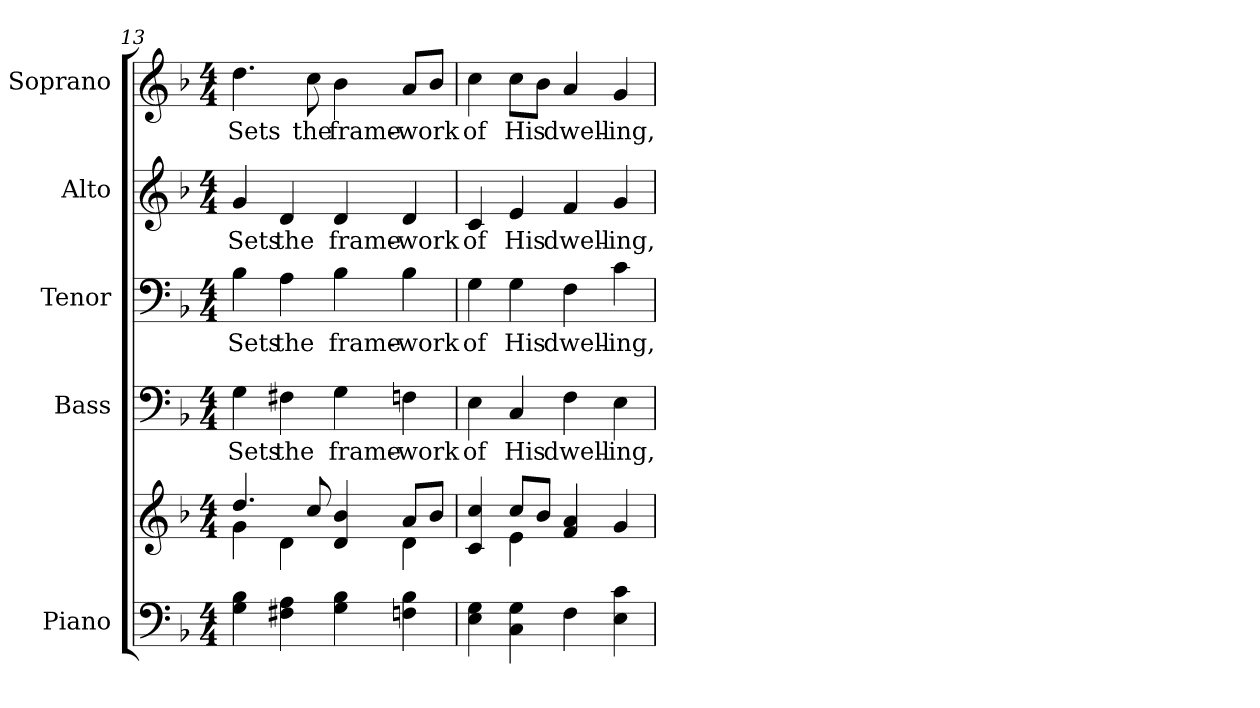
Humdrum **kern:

**kern	**kern	**kern	**text	**kern	**text	**kern	**text	**kern	**text
*part5	*part5	*part4	*part4	*part3	*part3	*part2	*part2	*part1	*part1
*staff6	*staff5	*staff4	*staff4	*staff3	*staff3	*staff2	*staff2	*staff1	*staff1
*I"Piano	*	*I"Bass	*	*I"Tenor	*	*I"Alto	*	*I"Soprano	*
*I'Pno.	*	*I'B.	*	*I'T.	*	*I'A.	*	*I'S.	*
!!LO:PB:g=z
*clefF4	*clefG2	*clefF4	*	*clefF4	*	*clefG2	*	*clefG2	*
*k[b-]	*k[b-]	*k[b-]	*	*k[b-]	*	*k[b-]	*	*k[b-]	*
*F:	*F:	*F:	*	*F:	*	*F:	*	*F:	*
*M4/4	*M4/4	*M4/4	*	*M4/4	*	*M4/4	*	*M4/4	*
=13	=13	=13	=13	=13	=13	=13	=13	=13	=13
*	*^	*	*	*	*	*	*	*	*
!	!	!	!	!LO:LY:b:color=#000000	!	!	!	!	!	!
!	!	!	!	!	!	!LO:LY:b:color=#000000	!	!	!	!
!	!	!	!	!	!	!	!	!LO:LY:b:color=#000000	!	!
!	!	!	!	!	!	!	!	!	!	!LO:LY:b:color=#000000
4Gi\ 4B-i	4.ddi/	4gi\	4Gi\	Sets	4B-i\	Sets	4gi/	Sets	4.ddi\	Sets
!	!	!	!	!LO:LY:b:color=#000000	!	!	!	!	!	!
!	!	!	!	!	!	!LO:LY:b:color=#000000	!	!	!	!
!	!	!	!	!	!	!	!	!LO:LY:b:color=#000000	!	!
4F#Xi\ 4Ai	.	4di\	4F#Xi\	the	4Ai\	the	4di/	the	.	.
!	!	!	!	!	!	!	!	!	!	!LO:LY:b:color=#000000
.	8cci/	.	.	.	.	.	.	.	8cci\	the
!	!	!	!	!LO:LY:b:color=#000000	!	!	!	!	!	!
!	!	!	!	!	!	!LO:LY:b:color=#000000	!	!	!	!
!	!	!	!	!	!	!	!	!LO:LY:b:color=#000000	!	!
!	!	!	!	!	!	!	!	!	!	!LO:LY:b:color=#000000
4Gi\ 4B-i	4di/ 4b-i	4ryy	4Gi\	frame-	4B-i\	frame-	4di/	frame-	4b-i\	frame-
!	!	!	!	!LO:LY:b:color=#000000	!	!	!	!	!	!
!	!	!	!	!	!	!LO:LY:b:color=#000000	!	!	!	!
!	!	!	!	!	!	!	!	!LO:LY:b:color=#000000	!	!
!	!	!	!	!	!	!	!	!	!	!LO:LY:b:color=#000000
4Fni\ 4B-i	8ai/L	4di\	4Fni\	-work	4B-i\	-work	4di/	-work	8ai/L	-work
.	8b-i/J	.	.	.	.	.	.	.	8b-i/J	.
=14	=14	=14	=14	=14	=14	=14	=14	=14	=14	=14
!	!	!	!	!LO:LY:b:color=#000000	!	!	!	!	!	!
!	!	!	!	!	!	!LO:LY:b:color=#000000	!	!	!	!
!	!	!	!	!	!	!	!	!LO:LY:b:color=#000000	!	!
!	!	!	!	!	!	!	!	!	!	!LO:LY:b:color=#000000
4Ei\ 4Gi	4ci/ 4cci	4ryy	4Ei\	of	4Gi\	of	4ci/	of	4cci\	of
!	!	!	!	!LO:LY:b:color=#000000	!	!	!	!	!	!
!	!	!	!	!	!	!LO:LY:b:color=#000000	!	!	!	!
!	!	!	!	!	!	!	!	!LO:LY:b:color=#000000	!	!
!	!	!	!	!	!	!	!	!	!	!LO:LY:b:color=#000000
4Ci\ 4Gi	8cci/L	4ei\	4Ci/	His	4Gi\	His	4ei/	His	8cci\L	His
.	8b-i/J	.	.	.	.	.	.	.	8b-i\J	.
!	!	!	!	!LO:LY:b:color=#000000	!	!	!	!	!	!
!	!	!	!	!	!	!LO:LY:b:color=#000000	!	!	!	!
!	!	!	!	!	!	!	!	!LO:LY:b:color=#000000	!	!
!	!	!	!	!	!	!	!	!	!	!LO:LY:b:color=#000000
4Fi\	4fi/ 4ai	2ryy	4Fi\	dwell-	4Fi\	dwell-	4fi/	dwell-	4ai/	dwell-
!	!	!	!	!LO:LY:b:color=#000000	!	!	!	!	!	!
!	!	!	!	!	!	!LO:LY:b:color=#000000	!	!	!	!
!	!	!	!	!	!	!	!	!LO:LY:b:color=#000000	!	!
!	!	!	!	!	!	!	!	!	!	!LO:LY:b:color=#000000
4Ei\ 4ci	4gi/	.	4Ei\	-ing,	4ci\	-ing,	4gi/	-ing,	4gi/	-ing,
*	*v	*v	*	*	*	*	*	*	*	*
=	=	=	=	=	=	=	=	=	=
*-	*-	*-	*-	*-	*-	*-	*-	*-	*-
